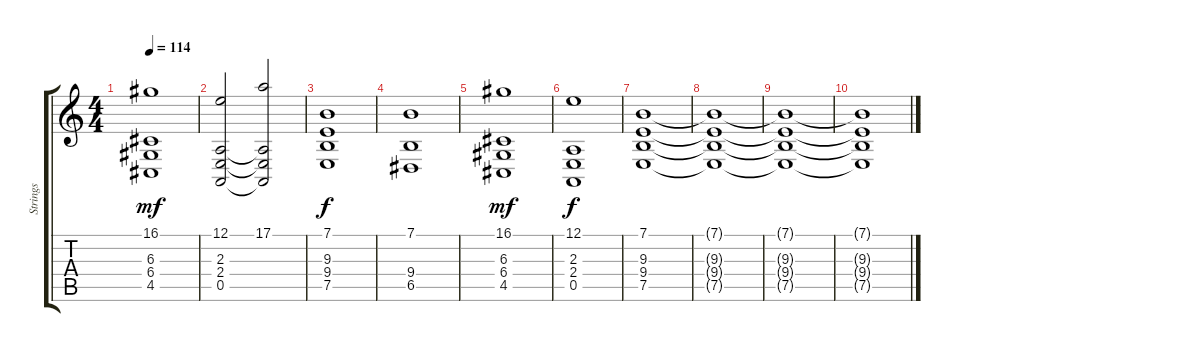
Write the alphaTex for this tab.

\track ("Strings" "Strings") {instrument stringensemble1}
\staff {score tabs}
\tuning (E4 B3 G3 D3 A2 E2) {hide}
\ts (4 4)
\tempo 114
\clef g2
\ks c
(16.1 6.3 6.4 4.5).1{dy mf} |
(12.1 2.3 2.4 0.5).2 (17.1 2.3{t} 2.4{t} 0.5{t}).2 |
(7.1 9.3 9.4 7.5).1{dy f} |
(7.1 9.4 6.5).1 |
(16.1 6.3 6.4 4.5).1{dy mf} |
(12.1 2.3 2.4 0.5).1{dy f} |
(7.1 9.3 9.4 7.5).1{volume 0} |
(7.1{t} 9.3{t} 9.4{t} 7.5{t}).1 |
(7.1{t} 9.3{t} 9.4{t} 7.5{t}).1 |
(7.1{t} 9.3{t} 9.4{t} 7.5{t}).1
